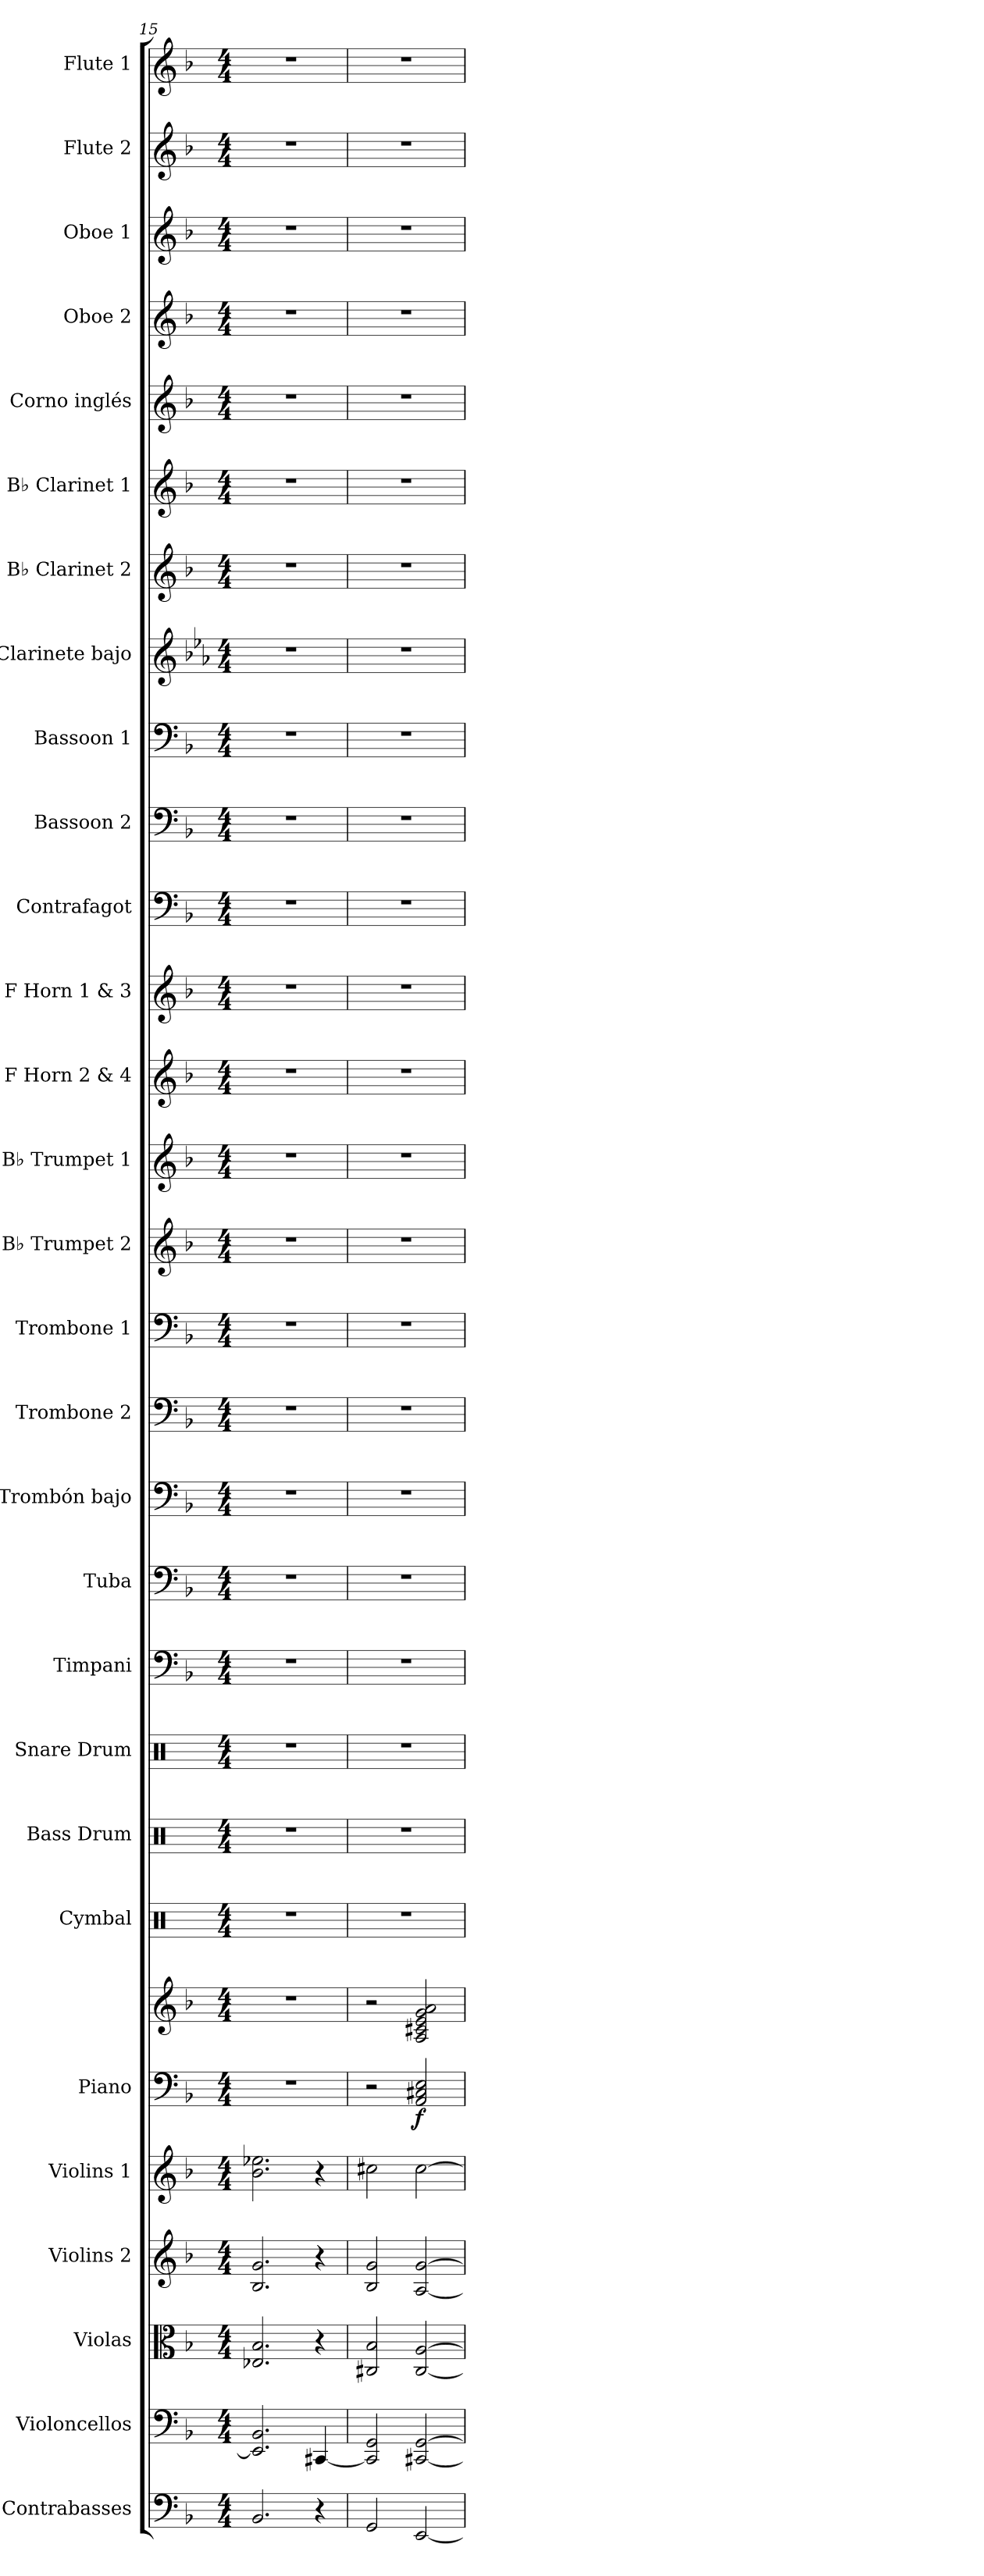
**kern	**kern	**kern	**kern	**kern	**kern	**kern	**dynam	**kern	**kern	**kern	**kern	**kern	**kern	**kern	**kern	**kern	**kern	**kern	**kern	**kern	**kern	**kern	**kern	**kern	**kern	**kern	**kern	**kern	**kern	**kern
*part29	*part28	*part27	*part26	*part25	*part24	*part24	*part24	*part23	*part22	*part21	*part20	*part19	*part18	*part17	*part16	*part15	*part14	*part13	*part12	*part11	*part10	*part9	*part8	*part7	*part6	*part5	*part4	*part3	*part2	*part1
*staff30	*staff29	*staff28	*staff27	*staff26	*staff25	*staff24	*staff24/25	*staff23	*staff22	*staff21	*staff20	*staff19	*staff18	*staff17	*staff16	*staff15	*staff14	*staff13	*staff12	*staff11	*staff10	*staff9	*staff8	*staff7	*staff6	*staff5	*staff4	*staff3	*staff2	*staff1
*I"Contrabasses	*I"Violoncellos	*I"Violas	*I"Violins 2	*I"Violins 1	*I"Piano	*	*	*I"Cymbal	*I"Bass Drum	*I"Snare Drum	*I"Timpani	*I"Tuba	*I"Trombón bajo	*I"Trombone 2	*I"Trombone 1	*I"B♭ Trumpet 2	*I"B♭ Trumpet 1	*I"F Horn 2 &amp; 4	*I"F Horn 1 &amp; 3	*I"Contrafagot	*I"Bassoon 2	*I"Bassoon 1	*I"Clarinete bajo	*I"B♭ Clarinet 2	*I"B♭ Clarinet 1	*I"Corno inglés	*I"Oboe 2	*I"Oboe 1	*I"Flute 2	*I"Flute 1
*I'Cbs.	*I'Vcs.	*I'Vlas.	*I'Vlns. 2	*I'Vlns. 1	*I'Pno.	*	*	*I'Cym.	*I'B. Dr.	*I'Sn. Dr.	*I'Timp.	*I'Tba.	*I'Tbn. B.	*I'Tbn. 2	*I'Tbn. 1	*I'B♭ Tpt. 2	*I'B♭ Tpt. 1	*I'F Hn. 2 4	*I'F Hn. 1 3	*I'Cfag.	*I'Bsn. 2	*I'Bsn. 1	*I'Cl. B.	*I'B♭ Cl. 2	*I'B♭ Cl. 1	*I'Cor. Ingl.	*I'Ob. 2	*I'Ob. 1	*I'Fl. 2	*I'Fl. 1
*clefF4	*clefF4	*clefC3	*clefG2	*clefG2	*clefF4	*clefG2	*	*clefX	*clefX	*clefX	*clefF4	*clefF4	*clefF4	*clefF4	*clefF4	*clefG2	*clefG2	*clefG2	*clefG2	*clefF4	*clefF4	*clefF4	*clefG2	*clefG2	*clefG2	*clefG2	*clefG2	*clefG2	*clefG2	*clefG2
*ITrd7c12	*	*	*	*	*	*	*	*	*	*	*	*	*	*	*	*ITrd1c2	*ITrd1c2	*ITrd4c7	*ITrd4c7	*ITrd7c12	*	*	*ITrd8c14	*ITrd1c2	*ITrd1c2	*ITrd4c7	*	*	*	*
*k[b-]	*k[b-]	*k[b-]	*k[b-]	*k[b-]	*k[b-]	*k[b-]	*	*k[]	*k[]	*k[]	*k[b-]	*k[b-]	*k[b-]	*k[b-]	*k[b-]	*k[b-e-a-]	*k[b-e-a-]	*k[b-e-]	*k[b-e-]	*k[b-]	*k[b-]	*k[b-]	*k[b-e-a-]	*k[b-e-a-]	*k[b-e-a-]	*k[b-e-]	*k[b-]	*k[b-]	*k[b-]	*k[b-]
*M4/4	*M4/4	*M4/4	*M4/4	*M4/4	*M4/4	*M4/4	*	*M4/4	*M4/4	*M4/4	*M4/4	*M4/4	*M4/4	*M4/4	*M4/4	*M4/4	*M4/4	*M4/4	*M4/4	*M4/4	*M4/4	*M4/4	*M4/4	*M4/4	*M4/4	*M4/4	*M4/4	*M4/4	*M4/4	*M4/4
=15	=15	=15	=15	=15	=15	=15	=15	=15	=15	=15	=15	=15	=15	=15	=15	=15	=15	=15	=15	=15	=15	=15	=15	=15	=15	=15	=15	=15	=15	=15
2.BBB-/	2.EE-/] 2.BB-/	2.E-X/ 2.B-/	2.B-/ 2.g/	2.b-\ 2.ee-X\	1r	1r	.	1r	1r	1r	1r	1r	1r	1r	1r	1r	1r	1r	1r	1r	1r	1r	1r	1r	1r	1r	1r	1r	1r	1r
4r	[4CC#X/	4r	4r	4r	.	.	.	.	.	.	.	.	.	.	.	.	.	.	.	.	.	.	.	.	.	.	.	.	.	.
=16	=16	=16	=16	=16	=16	=16	=16	=16	=16	=16	=16	=16	=16	=16	=16	=16	=16	=16	=16	=16	=16	=16	=16	=16	=16	=16	=16	=16	=16	=16
2GGG/	2CC#/] 2GG/	2C#X/ 2B-/	2B-/ 2g/	2cc#X\	2r	2r	.	1r	1r	1r	1r	1r	1r	1r	1r	1r	1r	1r	1r	1r	1r	1r	1r	1r	1r	1r	1r	1r	1r	1r
!	!	!	!	!	!	!	!LO:DY:b=2	!	!	!	!	!	!	!	!	!	!	!	!	!	!	!	!	!	!	!	!	!	!	!
[2EEE/	[2CC#X/ [2GG/	[2C#/ [2A/	[2A/ [2g/	[2cc#\	2AA/ 2C#X/ 2E/	2A/ 2c#X/ 2e/ 2g/ 2a/	f	.	.	.	.	.	.	.	.	.	.	.	.	.	.	.	.	.	.	.	.	.	.	.
=	=	=	=	=	=	=	=	=	=	=	=	=	=	=	=	=	=	=	=	=	=	=	=	=	=	=	=	=	=	=
*-	*-	*-	*-	*-	*-	*-	*-	*-	*-	*-	*-	*-	*-	*-	*-	*-	*-	*-	*-	*-	*-	*-	*-	*-	*-	*-	*-	*-	*-	*-
